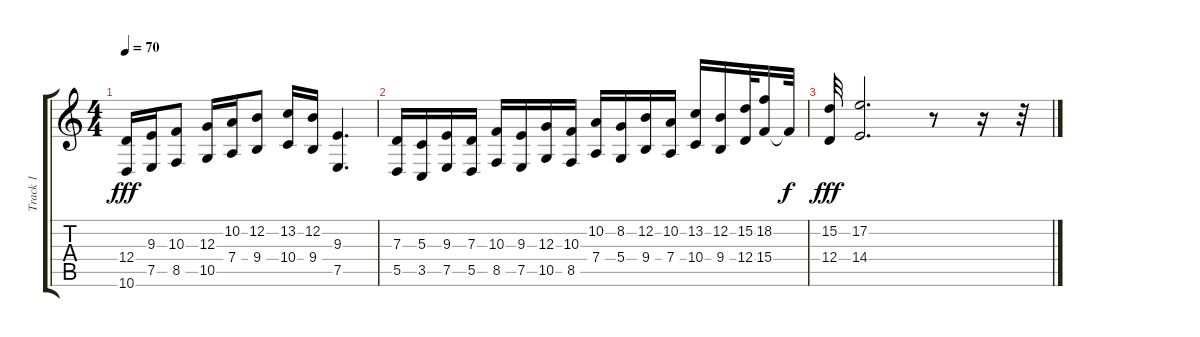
\track ("Track 1" "Track 1") {instrument sopranosax}
\staff {score tabs}
\tuning (E4 B3 G3 D3 A2 E2) {hide}
\ts (4 4)
\tempo 70
\clef g2
\ks c
(12.4 10.6).16{dy fff} (9.3 7.5).16 (10.3 8.5).8 (12.3 10.5).16 (10.2 7.4).16 (12.2 9.4).8 (13.2 10.4).16 (12.2 9.4).16 (9.3 7.5).4{d} |
(7.3 5.5).16 (5.3 3.5).16 (9.3 7.5).16 (7.3 5.5).16 (10.3 8.5).16 (9.3 7.5).16 (12.3 10.5).16 (10.3 8.5).16 (10.2 7.4).16 (8.2 5.4).16 (12.2 9.4).16 (10.2 7.4).16 (13.2 10.4).16 (12.2 9.4).16 (15.2 12.4).32 (18.2 15.4).16 15.4{t}.32{dy f} |
(15.2 12.4).32{dy fff} (17.2 14.4).2{d} r.8 r.16 r.32
